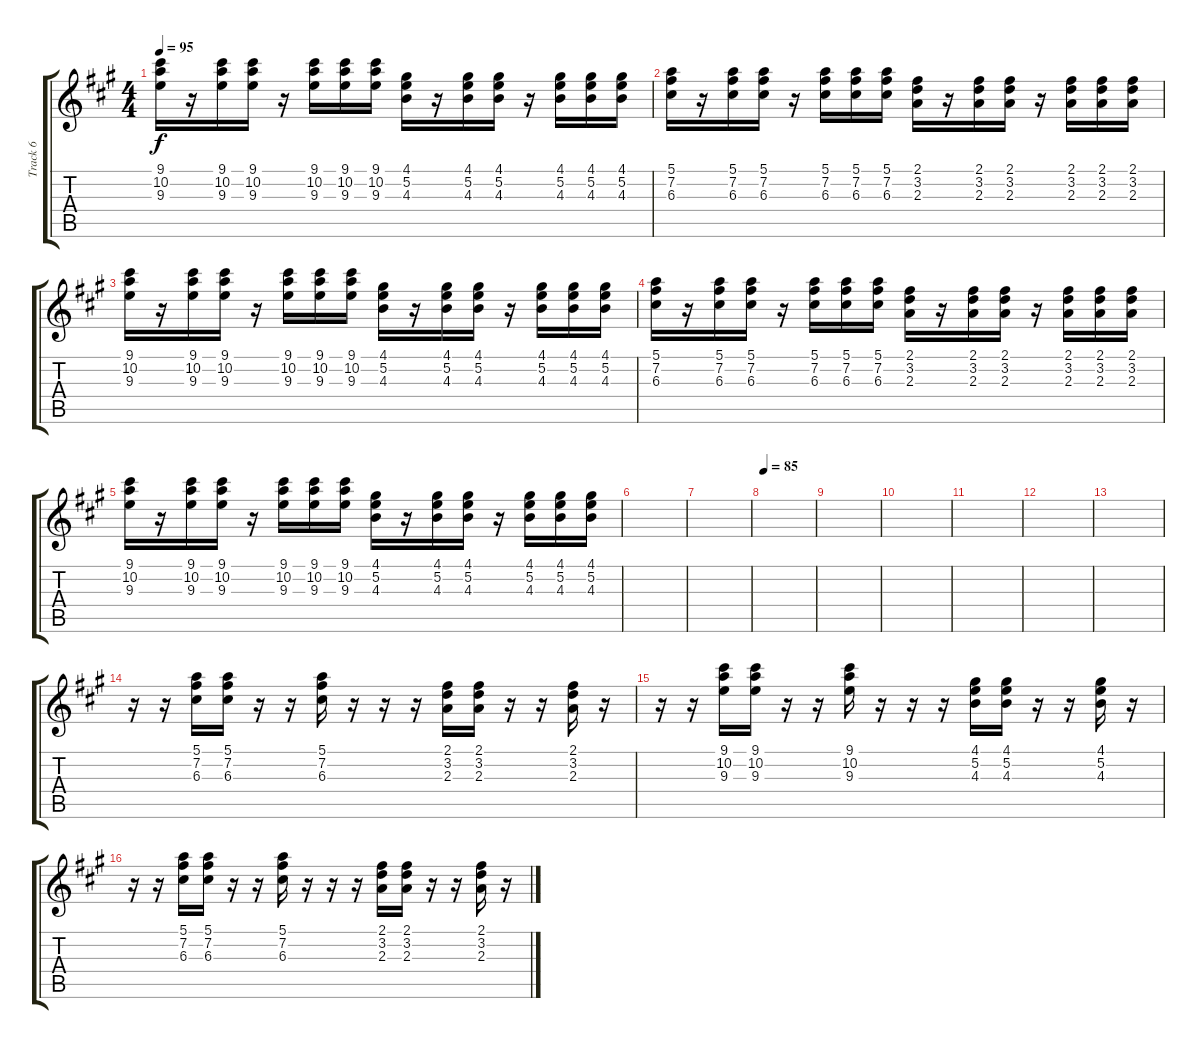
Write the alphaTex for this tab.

\track ("Track 6" "Track 6") {instrument distortionguitar}
\staff {score tabs}
\tuning (E4 B3 G3 D3 A2 E2) {hide}
\ts (4 4)
\tempo 95
\clef g2
\ks a
(9.1 10.2 9.3).16{dy f} r.16 (9.1 10.2 9.3).16 (9.1 10.2 9.3).16 r.16 (9.1 10.2 9.3).16 (9.1 10.2 9.3).16 (9.1 10.2 9.3).16 (4.1 5.2 4.3).16 r.16 (4.1 5.2 4.3).16 (4.1 5.2 4.3).16 r.16 (4.1 5.2 4.3).16 (4.1 5.2 4.3).16 (4.1 5.2 4.3).16 |
(5.1 7.2 6.3).16 r.16 (5.1 7.2 6.3).16 (5.1 7.2 6.3).16 r.16 (5.1 7.2 6.3).16 (5.1 7.2 6.3).16 (5.1 7.2 6.3).16 (2.1 3.2 2.3).16 r.16 (2.1 3.2 2.3).16 (2.1 3.2 2.3).16 r.16 (2.1 3.2 2.3).16 (2.1 3.2 2.3).16 (2.1 3.2 2.3).16 |
(9.1 10.2 9.3).16 r.16 (9.1 10.2 9.3).16 (9.1 10.2 9.3).16 r.16 (9.1 10.2 9.3).16 (9.1 10.2 9.3).16 (9.1 10.2 9.3).16 (4.1 5.2 4.3).16 r.16 (4.1 5.2 4.3).16 (4.1 5.2 4.3).16 r.16 (4.1 5.2 4.3).16 (4.1 5.2 4.3).16 (4.1 5.2 4.3).16 |
(5.1 7.2 6.3).16 r.16 (5.1 7.2 6.3).16 (5.1 7.2 6.3).16 r.16 (5.1 7.2 6.3).16 (5.1 7.2 6.3).16 (5.1 7.2 6.3).16 (2.1 3.2 2.3).16 r.16 (2.1 3.2 2.3).16 (2.1 3.2 2.3).16 r.16 (2.1 3.2 2.3).16 (2.1 3.2 2.3).16 (2.1 3.2 2.3).16 |
(9.1 10.2 9.3).16 r.16 (9.1 10.2 9.3).16 (9.1 10.2 9.3).16 r.16 (9.1 10.2 9.3).16 (9.1 10.2 9.3).16 (9.1 10.2 9.3).16 (4.1 5.2 4.3).16 r.16 (4.1 5.2 4.3).16 (4.1 5.2 4.3).16 r.16 (4.1 5.2 4.3).16 (4.1 5.2 4.3).16 (4.1 5.2 4.3).16 |
|
|
\tempo 85
|
|
|
|
|
|
r.16{instrument trumpet} r.16 (5.1 7.2 6.3).16 (5.1 7.2 6.3).16 r.16 r.16 (5.1 7.2 6.3).16 r.16 r.16 r.16 (2.1 3.2 2.3).16 (2.1 3.2 2.3).16 r.16 r.16 (2.1 3.2 2.3).16 r.16 |
r.16 r.16 (9.1 10.2 9.3).16 (9.1 10.2 9.3).16 r.16 r.16 (9.1 10.2 9.3).16 r.16 r.16 r.16 (4.1 5.2 4.3).16 (4.1 5.2 4.3).16 r.16 r.16 (4.1 5.2 4.3).16 r.16 |
r.16 r.16 (5.1 7.2 6.3).16 (5.1 7.2 6.3).16 r.16 r.16 (5.1 7.2 6.3).16 r.16 r.16 r.16 (2.1 3.2 2.3).16 (2.1 3.2 2.3).16 r.16 r.16 (2.1 3.2 2.3).16 r.16
